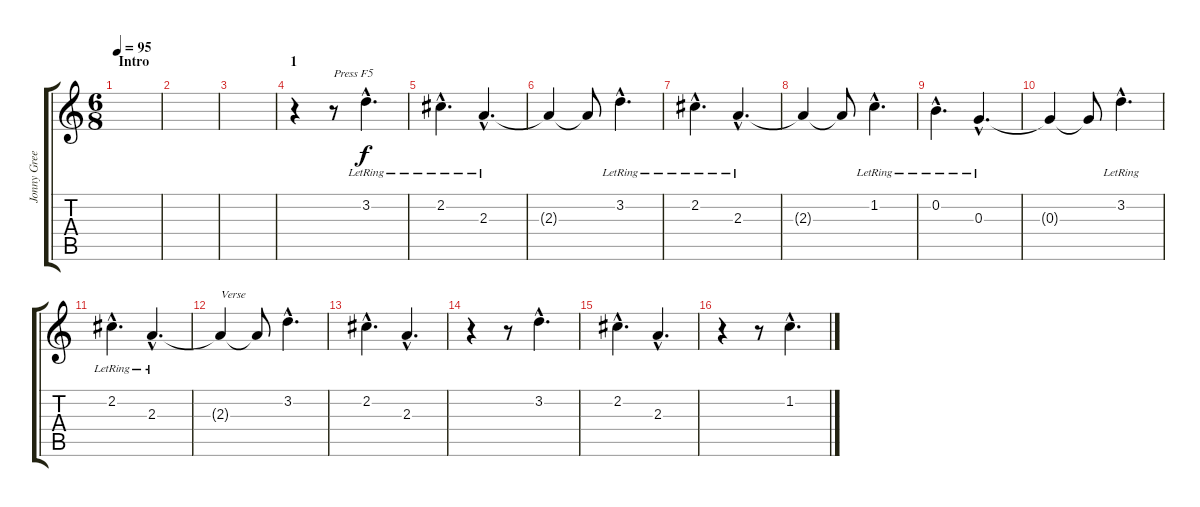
\track ("Jonny Greenwood (Guitar 1)" "Jonny Gree") {instrument distortionguitar}
\staff {score tabs}
\tuning (E4 B3 G3 D3 A2 E2) {hide}
\ts (6 8)
\section ("" "Intro")
\tempo 95
\clef g2
\ks c
|
|
|
\section ("" "1")
r.4 r.8{txt "Press F5"} 3.2{hac lr}.4{d} |
2.2{hac lr}.4{d} 2.3{hac lr}.4{d} |
2.3{t}.4 2.3{t}.8 3.2{hac lr}.4{d} |
2.2{hac lr}.4{d} 2.3{hac lr}.4{d} |
2.3{t}.4 2.3{t}.8 1.2{hac lr}.4{d} |
0.2{hac lr}.4{d} 0.3{hac lr}.4{d} |
0.3{t}.4 0.3{t}.8 3.2{hac lr}.4{d} |
2.2{hac lr}.4{d} 2.3{hac lr}.4{d} |
2.3{t}.4{txt "Verse"} 2.3{t}.8 3.2{hac}.4{d} |
2.2{hac}.4{d} 2.3{hac}.4{d} |
r.4 r.8 3.2{hac}.4{d} |
2.2{hac}.4{d} 2.3{hac}.4{d} |
r.4 r.8 1.2{hac}.4{d}
